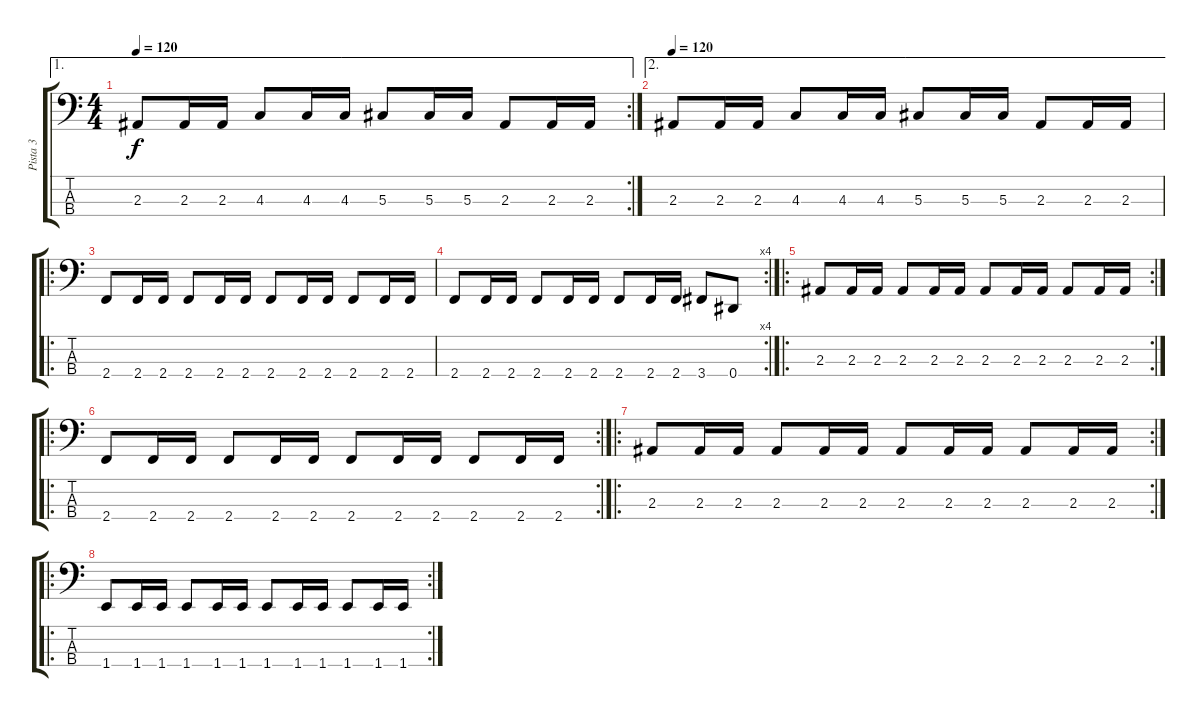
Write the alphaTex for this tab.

\track ("Pista 3" "Pista 3") {instrument electricbasspick}
\staff {score tabs}
\tuning (Gb2 Db2 Ab1 Eb1) {hide}
\ae 1
\rc 2
\ts (4 4)
\tempo 120
\clef f4
\ks c
2.3.8{dy f} 2.3.16 2.3.16 4.3.8 4.3.16 4.3.16 5.3.8 5.3.16 5.3.16 2.3.8 2.3.16 2.3.16 |
\ae 2
\tempo 120
2.3.8 2.3.16 2.3.16 4.3.8 4.3.16 4.3.16 5.3.8 5.3.16 5.3.16 2.3.8 2.3.16 2.3.16 |
\ro
2.4.8 2.4.16 2.4.16 2.4.8 2.4.16 2.4.16 2.4.8 2.4.16 2.4.16 2.4.8 2.4.16 2.4.16 |
\rc 4
2.4.8 2.4.16 2.4.16 2.4.8 2.4.16 2.4.16 2.4.8 2.4.16 2.4.16 3.4.8 0.4.8 |
\ro
\rc 2
2.3.8 2.3.16 2.3.16 2.3.8 2.3.16 2.3.16 2.3.8 2.3.16 2.3.16 2.3.8 2.3.16 2.3.16 |
\ro
\rc 2
2.4.8 2.4.16 2.4.16 2.4.8 2.4.16 2.4.16 2.4.8 2.4.16 2.4.16 2.4.8 2.4.16 2.4.16 |
\ro
\rc 2
2.3.8 2.3.16 2.3.16 2.3.8 2.3.16 2.3.16 2.3.8 2.3.16 2.3.16 2.3.8 2.3.16 2.3.16 |
\ro
\rc 2
1.4.8 1.4.16 1.4.16 1.4.8 1.4.16 1.4.16 1.4.8 1.4.16 1.4.16 1.4.8 1.4.16 1.4.16
